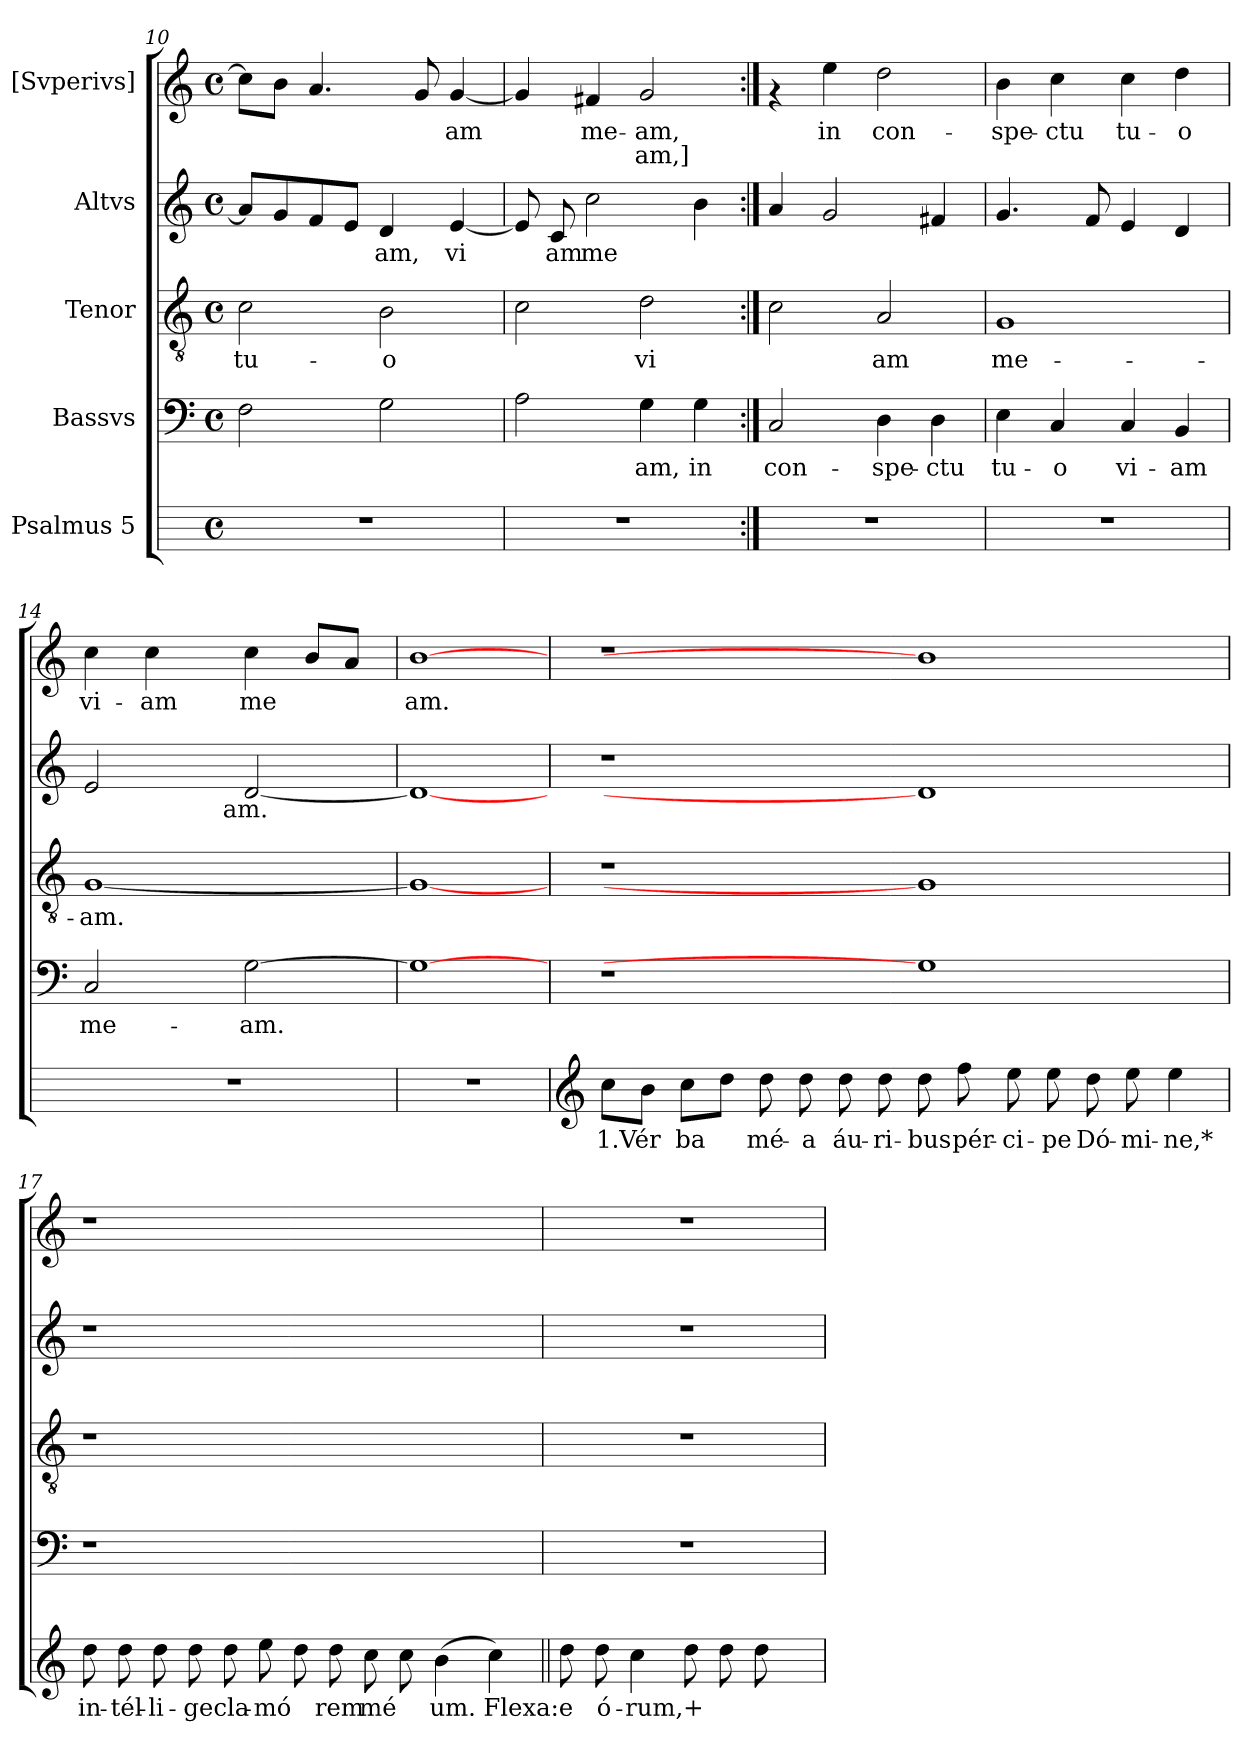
**kern	**text	**kern	**text	**kern	**text	**kern	**text	**kern	**text	**text
*part5	*part5	*part4	*part4	*part3	*part3	*part2	*part2	*part1	*part1	*part1
*staff5	*staff5	*staff4	*staff4	*staff3	*staff3	*staff2	*staff2	*staff1	*staff1	*staff1
*I"Psalmus  5	*	*I"Bassvs	*	*I"Tenor	*	*I"Altvs	*	*I"[Svperivs]	*	*
*	*	*clefF4	*	*clefGv2	*	*clefG2	*	*clefG2	*	*
*k[]	*	*k[]	*	*k[]	*	*k[]	*	*k[]	*	*
*C:	*	*C:	*	*C:	*	*C:	*	*C:	*	*
*M4/4	*	*M4/4	*	*M4/4	*	*M4/4	*	*M4/4	*	*
*met(c)	*	*met(c)	*	*met(c)	*	*met(c)	*	*met(c)	*	*
=10	=10	=10	=10	=10	=10	=10	=10	=10	=10	=10
!	!	!	!LO:LY:b:cj	!	!LO:LY:b:cj	!	!LO:LY:b:cj	!	!LO:LY:b:cj	!
1r	.	2F\	--	2c\	tu-	8a/L]	--	8cc\L]	--	.
!	!	!	!	!	!	!	!LO:LY:b:cj	!	!LO:LY:b:cj	!
.	.	.	.	.	.	8g/	--	8b\J	--	.
!	!	!	!	!	!	!	!LO:LY:b:cj	!	!LO:LY:b:cj	!
.	.	.	.	.	.	8f/	--	4.a/	--	.
!	!	!	!	!	!	!	!LO:LY:b:cj	!	!	!
.	.	.	.	.	.	8e/J	--	.	.	.
!	!	!	!LO:LY:b:cj	!	!LO:LY:b:cj	!	!LO:LY:b:cj	!	!	!
.	.	2G\	--	2B\	-o	4d/	-am,	.	.	.
!	!	!	!	!	!	!	!	!	!LO:LY:b:cj	!
.	.	.	.	.	.	.	.	8g/	--	.
!	!	!	!	!	!	!	!LO:LY:b:cj	!	!LO:LY:b:cj	!
.	.	.	.	.	.	[<4e/	vi-	[<4g/	-am	.
=11	=11	=11	=11	=11	=11	=11	=11	=11	=11	=11
!	!	!	!LO:LY:b:cj	!	!LO:LY:b:cj	!	!LO:LY:b:cj	!	!LO:LY:b:cj	!LO:LY:b:cj
1r	.	2A\	--	2c\	.	8e/]	--	4g/]	.	.
!	!	!	!	!	!	!	!LO:LY:b:cj	!	!	!
.	.	.	.	.	.	8c/	-am	.	.	.
!	!	!	!	!	!	!	!LO:LY:b:cj	!	!LO:LY:b:cj	!LO:LY:b:cj
.	.	.	.	.	.	2cc\	me-	4f#/	me-	-
!	!	!	!LO:LY:b:cj	!	!LO:LY:b:cj	!	!	!	!LO:LY:b:cj	!LO:LY:b:cj
.	.	4G\	-am,	2d\	vi-	.	.	2g/	am,	am,]
!	!	!	!LO:LY:b:cj	!	!	!	!LO:LY:b:cj	!	!	!
.	.	4G\	in	.	.	4b\	--	.	.	.
!!LO:PB:g=z
=12:|!	=12:|!	=12:|!	=12:|!	=12:|!	=12:|!	=12:|!	=12:|!	=12:|!	=12:|!	=12:|!
!	!	!	!LO:LY:b:cj	!	!LO:LY:b:cj	!	!LO:LY:b:cj	!	!	!
1r	.	2C/	con-	2c\	--	4a/	--	4rf	.	.
!	!	!	!	!	!	!	!LO:LY:b:cj	!	!LO:LY:b:cj	!
.	.	.	.	.	.	2g/	--	4ee\	in	.
!	!	!	!LO:LY:b:cj	!	!LO:LY:b:cj	!	!	!	!LO:LY:b:cj	!
.	.	4D\	-spe-	2A/	-am	.	.	2dd\	con-	.
!	!	!	!LO:LY:b:cj	!	!	!	!LO:LY:b:cj	!	!	!
.	.	4D\	-ctu	.	.	4f#/	--	.	.	.
=13	=13	=13	=13	=13	=13	=13	=13	=13	=13	=13
!	!	!	!LO:LY:b:cj	!	!LO:LY:b:cj	!	!LO:LY:b:cj	!	!LO:LY:b:cj	!
1r	.	4E\	tu-	1G	me-	4.g/	--	4b\	-spe-	.
!	!	!	!LO:LY:b:cj	!	!	!	!	!	!LO:LY:b:cj	!
.	.	4C/	-o	.	.	.	.	4cc\	-ctu	.
!	!	!	!	!	!	!	!LO:LY:b:cj	!	!	!
.	.	.	.	.	.	8f/	--	.	.	.
!	!	!	!LO:LY:b:cj	!	!	!	!LO:LY:b:cj	!	!LO:LY:b:cj	!
.	.	4C/	vi-	.	.	4e/	--	4cc\	tu-	.
!	!	!	!LO:LY:b:cj	!	!	!	!LO:LY:b:cj	!	!LO:LY:b:cj	!
.	.	4BB/	-am	.	.	4d/	--	4dd\	-o	.
=14	=14	=14	=14	=14	=14	=14	=14	=14	=14	=14
!	!	!	!LO:LY:b:cj	!	!LO:LY:b:cj	!	!LO:LY:b:cj	!	!LO:LY:b:cj	!
*	*	*	*	*	*	*^	*	*	*	*
1r	.	2C/	me-	[<1G	-am.	2e/	4ryy	--	4cc\	vi-	.
!	!	!	!	!	!	!	!	!	!	!LO:LY:b:cj	!
.	.	.	.	.	.	.	8ryy	.	4cc\	-am	.
.	.	.	.	.	.	.	16ryy	.	.	.	.
.	.	.	.	.	.	.	64ryy	.	.	.	.
!	!	!	!	!	!	!	!LO:TX:b:t=am.	!	!	!	!
.	.	.	.	.	.	.	2ryy	.	.	.	.
!	!	!	!LO:LY:b:cj	!	!	!	!	!LO:LY:b:cj	!	!LO:LY:b:cj	!
.	.	[>2G\	-am.	.	.	[<2d/	.	--	4cc\	me-	.
!	!	!	!	!	!	!	!	!	!	!LO:LY:b:cj	!
.	.	.	.	.	.	.	.	.	8b/L	--	.
!	!	!	!	!	!	!	!	!	!	!LO:LY:b:cj	!
.	.	.	.	.	.	.	.	.	8a/J	--	.
.	.	.	.	.	.	.	32.ryy	.	.	.	.
=15	=15	=15	=15	=15	=15	=15	=15	=15	=15	=15	=15
!	!	!	!LO:LY:b:cj	!	!LO:LY:b:cj	!	!	!LO:LY:b:cj	!	!LO:LY:b:cj	!
*	*	*	*	*	*	*v	*v	*	*	*	*
1r	.	1G_	.	1G_	.	1d_	--	[1b	-am.	.
!!LO:PB:g=z
=16!	=16!	=16!	=16!	=16!	=16!	=16!	=16!	=16!	=16!	=16!
*clefG2	*	*	*	*	*	*	*	*	*	*
!	!LO:LY:b:cj	!	!	!	!	!	!	!	!	!
8cc\L	1.Vér-	1r	.	1r	.	1r	.	1r	.	.
!	!LO:LY:b:cj	!	!	!	!	!	!	!	!	!
8b\J	--	.	.	.	.	.	.	.	.	.
!	!LO:LY:b:cj	!	!	!	!	!	!	!	!	!
8cc\L	-ba	.	.	.	.	.	.	.	.	.
!	!LO:LY:b:cj	!	!	!	!	!	!	!	!	!
8dd\J	.	.	.	.	.	.	.	.	.	.
!	!LO:LY:b:cj	!	!	!	!	!	!	!	!	!
8dd\	mé-	.	.	.	.	.	.	.	.	.
!	!LO:LY:b:cj	!	!	!	!	!	!	!	!	!
8dd\	-a	.	.	.	.	.	.	.	.	.
!	!LO:LY:b:cj	!	!	!	!	!	!	!	!	!
8dd\	áu-	.	.	.	.	.	.	.	.	.
!	!LO:LY:b:cj	!	!	!	!	!	!	!	!	!
8dd\	-ri-	.	.	.	.	.	.	.	.	.
!	!LO:LY:b:cj	!	!	!	!	!	!	!	!	!
8dd\	-bus	1G]	.	1G]	.	1d]	.	1b]	.	.
!	!LO:LY:b:cj	!	!	!	!	!	!	!	!	!
8ff\	pér-	.	.	.	.	.	.	.	.	.
!	!LO:LY:b:cj	!	!	!	!	!	!	!	!	!
8ee\	-ci-	.	.	.	.	.	.	.	.	.
!	!LO:LY:b:cj	!	!	!	!	!	!	!	!	!
8ee\	-pe	.	.	.	.	.	.	.	.	.
!	!LO:LY:b:cj	!	!	!	!	!	!	!	!	!
8dd\	Dó-	.	.	.	.	.	.	.	.	.
!	!LO:LY:b:cj	!	!	!	!	!	!	!	!	!
8ee\	-mi-	.	.	.	.	.	.	.	.	.
!	!LO:LY:b:cj	!	!	!	!	!	!	!	!	!
4ee\	-ne,*	.	.	.	.	.	.	.	.	.
=17	=17	=17	=17	=17	=17	=17	=17	=17	=17	=17
!	!LO:LY:b:cj	!	!	!	!	!	!	!	!	!
8dd\	in-	1r	.	1r	.	1r	.	1r	.	.
!	!LO:LY:b:cj	!	!	!	!	!	!	!	!	!
8dd\	-tél-	.	.	.	.	.	.	.	.	.
!	!LO:LY:b:cj	!	!	!	!	!	!	!	!	!
8dd\	-li-	.	.	.	.	.	.	.	.	.
!	!LO:LY:b:cj	!	!	!	!	!	!	!	!	!
8dd\	-ge	.	.	.	.	.	.	.	.	.
!	!LO:LY:b:cj	!	!	!	!	!	!	!	!	!
8dd\	cla-	.	.	.	.	.	.	.	.	.
!	!LO:LY:b:cj	!	!	!	!	!	!	!	!	!
8ee\	-mó-	.	.	.	.	.	.	.	.	.
!	!LO:LY:b:cj	!	!	!	!	!	!	!	!	!
8dd\	--	.	.	.	.	.	.	.	.	.
!	!LO:LY:b:cj	!	!	!	!	!	!	!	!	!
8dd\	-rem	.	.	.	.	.	.	.	.	.
!	!LO:LY:b:cj	!	!	!	!	!	!	!	!	!
8cc\	mé-	2.ryy	.	2.ryy	.	2.ryy	.	2.ryy	.	.
!	!LO:LY:b:cj	!	!	!	!	!	!	!	!	!
8cc\	--	.	.	.	.	.	.	.	.	.
!	!LO:LY:b:cj	!	!	!	!	!	!	!	!	!
(>4b\	-um.	.	.	.	.	.	.	.	.	.
!	!LO:LY:b:cj	!	!	!	!	!	!	!	!	!
4cc\)	Flexa:e-	.	.	.	.	.	.	.	.	.
=18||	=18	=18	=18	=18	=18	=18	=18	=18	=18	=18
!	!LO:LY:b:cj	!	!	!	!	!	!	!	!	!
8dd\	--	1r	.	1r	.	1r	.	1r	.	.
!	!LO:LY:b:cj	!	!	!	!	!	!	!	!	!
8dd\	-ó-	.	.	.	.	.	.	.	.	.
!	!LO:LY:b:cj	!	!	!	!	!	!	!	!	!
4cc\	-rum,+	.	.	.	.	.	.	.	.	.
!	!LO:LY:b:cj	!	!	!	!	!	!	!	!	!
8dd\	.	.	.	.	.	.	.	.	.	.
!	!LO:LY:b:cj	!	!	!	!	!	!	!	!	!
8dd\	.	.	.	.	.	.	.	.	.	.
!	!LO:LY:b:cj	!	!	!	!	!	!	!	!	!
8dd\	.	.	.	.	.	.	.	.	.	.
8ryy	.	.	.	.	.	.	.	.	.	.
=	=	=	=	=	=	=	=	=	=	=
*-	*-	*-	*-	*-	*-	*-	*-	*-	*-	*-
